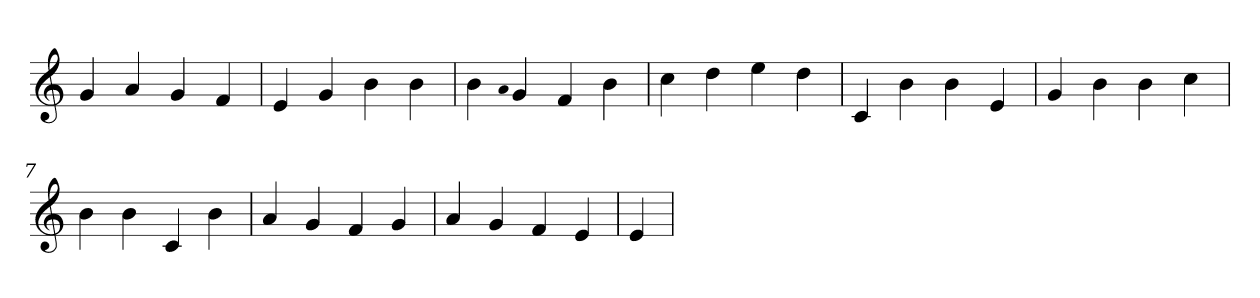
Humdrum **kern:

**kern
*part1
*staff1
*clefG2
=1
4g
4a
4g
4f
=2
4e
4g
4b
4b
=3
4b
qqa
4g
4f
4b
=4
4cc
4dd
4ee
4dd
=5
4c
4b
4b
4e
=6
4g
4b
4b
4cc
=7
4b
4b
4c
4b
=8
4a
4g
4f
4g
=9
4a
4g
4f
4e
=10
4e
=
*-
